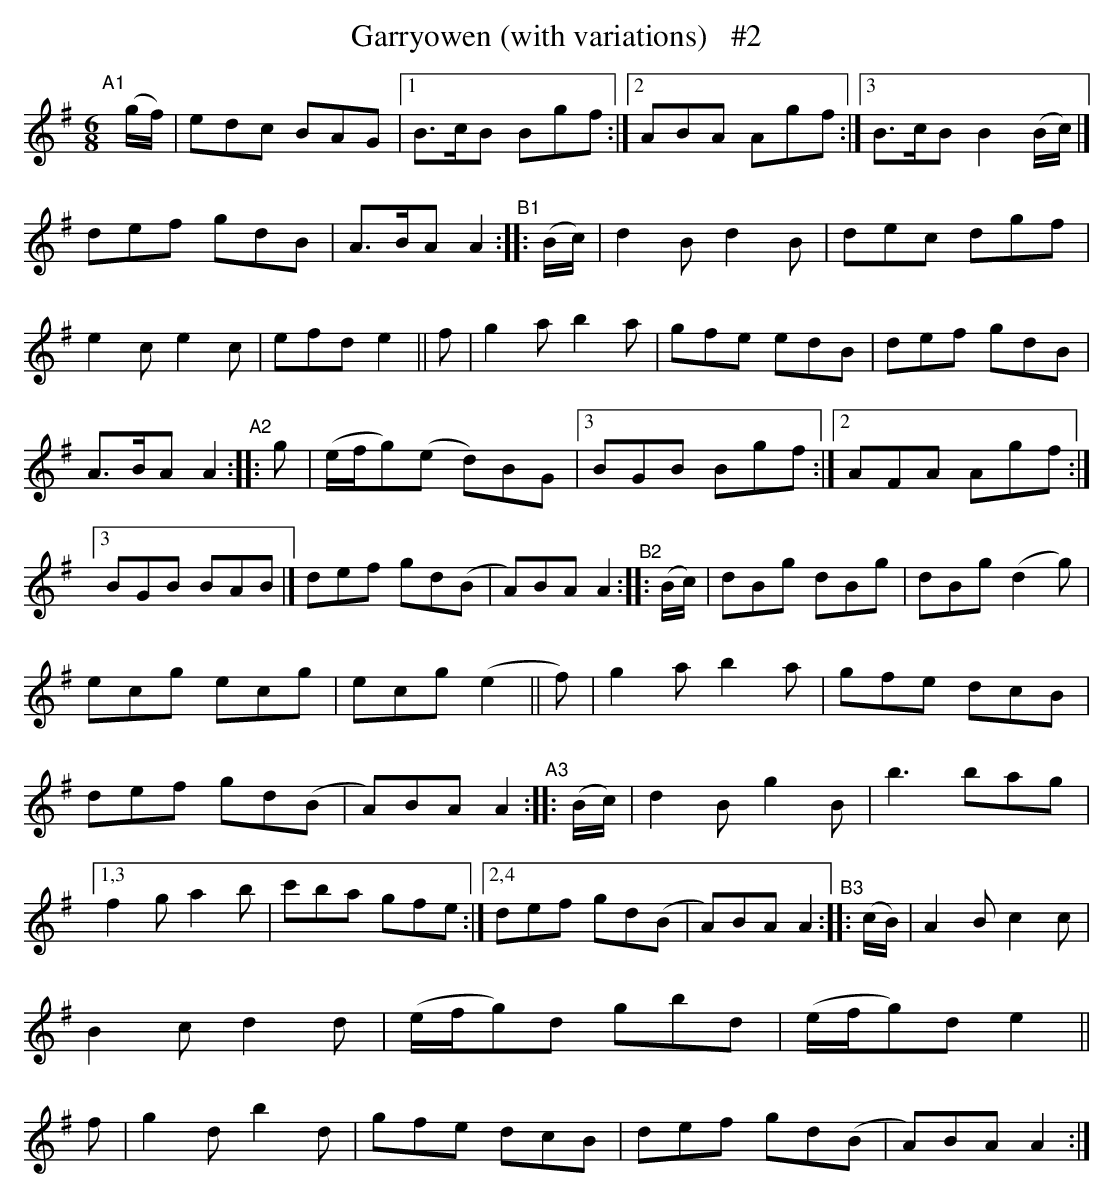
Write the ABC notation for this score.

X:1
T: Garryowen (with variations)   #2
M: 6/8
L: 1/8
K: Ador
"^A1"[|](g/f/) \
| edc BAG |[1 B>cB Bgf \
         :|[2 ABA Agf \
         :|[3 B>cB B2 (B/c/) |] def gdB | A>BA A2 \
"^B1":: (B/c/) \
| d2B d2B | dec dgf | e2c e2c | efd e2 || f \
| g2a b2a | gfe edB | def gdB | A>BA A2 \
"^A2":: g \
| (e/f/g)(e d)BG |[3 BGB Bgf \
                :|[2 AFA Agf \
                :|[3 BGB BAB |] def gd(B | A)BA A2 \
"^B2":: (B/c/) \
| dBg dBg | dBg (d2g) | ecg ecg | ecg (e2 || f) \
| g2a b2a | gfe dcB | def gd(B | A)BA A2 \
"^A3":: (B/c/) \
| d2B g2B | b3 bag |[1,3 f2g a2b | c'ba gfe \
                  :|[2,4 def gd(B | A)BA A2 \
"^B3":: (c/B/) \
| A2B c2c | B2c d2d | (e/f/g)d gbd | (e/f/g)d e2 || f \
| g2d b2d | gfe dcB | def gd(B | A)BA A2 :|
